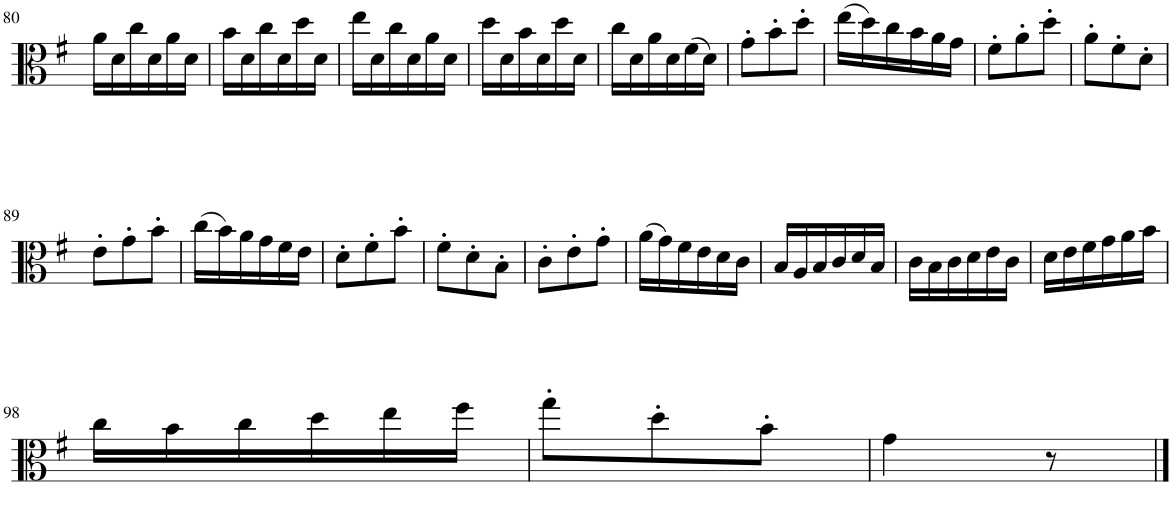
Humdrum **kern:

**kern
*part1
*staff1
*I"Viola
*I'Vla.
!!LO:PB:g=z
*clefC3
*k[f#]
*M3/8
=80
16a\LL
16d\
16cc\
16d\
16a\
16d\JJ
=81
16b\LL
16d\
16cc\
16d\
16dd\
16d\JJ
=82
16ee\LL
16d\
16cc\
16d\
16a\
16d\JJ
=83
16dd\LL
16d\
16b\
16d\
16dd\
16d\JJ
=84
16cc\LL
16d\
16a\
16d\
(16f#\
16d\JJ)
=85
8g'\L
8b'\
8dd'\J
=86
(16ee\LL
16dd\)
16cc\
16b\
16a\
16g\JJ
=87
8f#'\L
8a'\
8dd'\J
=88
8a'\L
8f#'\
8d'\J
!!LO:LB:g=z
=89
8e'\L
8g'\
8b'\J
=90
(16cc\LL
16b\)
16a\
16g\
16f#\
16e\JJ
=91
8d'\L
8f#'\
8b'\J
=92
8f#'\L
8d'\
8B'\J
=93
8c'\L
8e'\
8g'\J
=94
(16a\LL
16g\)
16f#\
16e\
16d\
16c\JJ
=95
16B/LL
16A/
16B/
16c/
16d/
16B/JJ
=96
16c\LL
16B\
16c\
16d\
16e\
16c\JJ
=97
16d\LL
16e\
16f#\
16g\
16a\
16b\JJ
!!LO:LB:g=z
=98
16cc\LL
16b\
16cc\
16dd\
16ee\
16ff#\JJ
=99
8gg'\L
8dd'\
8b'\J
=100
4g\
8r
==
*-
